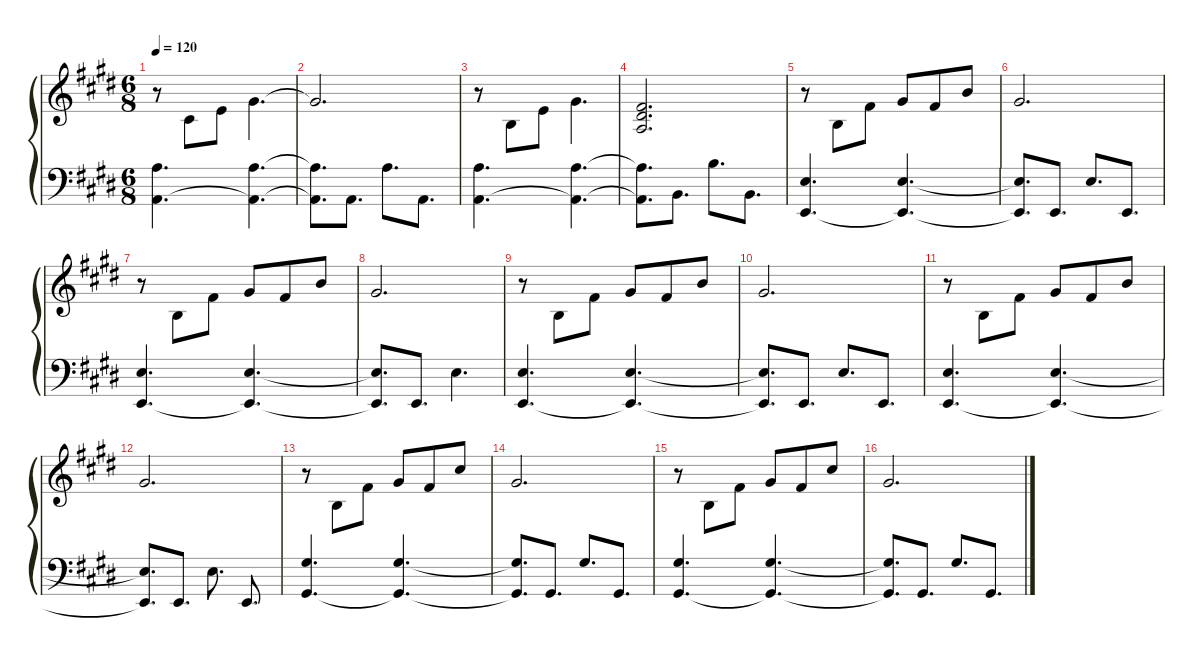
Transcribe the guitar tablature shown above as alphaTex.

\defaultSystemsLayout 4
\hideDynamics
\bracketExtendMode groupsimilarinstruments
\singleTrackTrackNamePolicy hidden
\multiTrackTrackNamePolicy hidden
\otherSystemsTrackNameOrientation horizontal
\extendBarLines
\track ("Acoustic Piano (Staff 1)" "pno.") {instrument acousticgrandpiano}
\staff {score}
\tuning (E4 B3 G3 D3 A2 E2)
\ts (6 8)
\tempo 120
\clef g2
\ks e
r.8{dy mf beam Down beam merge} 2.2{acc #}.8{dy p beam Up beam merge} 5.2{acc forcenatural}.8{beam Up beam merge} 4.1{acc #}.4{d dy mp beam Up beam merge} |
4.1{t acc #}.2{d dy mf beam Up beam merge} |
r.8{beam Down beam merge} 0.2{acc forcenatural}.8{dy p beam Up beam merge} 0.1{acc forcenatural}.8{beam Up beam merge} 4.1{acc #}.4{d dy mf beam Up beam merge} |
(2.1{acc #} 4.2{acc #} 2.3{acc forcenatural}).2{d bd 120 dy mp beam Up beam merge} |
r.8{beam Down beam merge} 0.2{acc forcenatural}.8{dy p beam Up beam merge} 2.1{acc #}.8{dy mp beam Up beam split} 4.1{acc #}.8{dy f beam Up beam merge} 7.2{acc #}.8{dy mf beam Up beam merge} 7.1{acc forcenatural}.8{beam Up beam merge} |
4.1{acc #}.2{d dy f beam Up beam merge} |
r.8{beam Down beam merge} 0.2{acc forcenatural}.8{dy p beam Up beam merge} 2.1{acc #}.8{dy mf beam Up beam split} 4.1{acc #}.8{dy f beam Up beam merge} 7.2{acc #}.8{dy mf beam Up beam merge} 7.1{acc forcenatural}.8{dy f beam Up beam merge} |
4.1{acc #}.2{d beam Up beam merge} |
r.8{beam Down beam merge} 0.2{acc forcenatural}.8{dy p beam Up beam merge} 2.1{acc #}.8{dy mp beam Up beam split} 4.1{acc #}.8{dy f beam Up beam merge} 7.2{acc #}.8{dy mf beam Up beam merge} 7.1{acc forcenatural}.8{beam Up beam merge} |
4.1{acc #}.2{d dy f beam Up beam merge} |
r.8{beam Down beam merge} 0.2{acc forcenatural}.8{dy p beam Up beam merge} 2.1{acc #}.8{dy mf beam Up beam split} 4.1{acc #}.8{dy f beam Up beam merge} 7.2{acc #}.8{dy mf beam Up beam merge} 7.1{acc forcenatural}.8{dy f beam Up beam merge} |
4.1{acc #}.2{d beam Up beam merge} |
r.8{beam Down beam merge} 0.2{acc forcenatural}.8{dy p beam Up beam merge} 2.1{acc #}.8{dy mp beam Up beam split} 4.1{acc #}.8{dy mf beam Up beam merge} 7.2{acc #}.8{beam Up beam merge} 9.1{acc #}.8{dy mp beam Down beam merge} |
4.1{acc #}.2{d dy mf beam Up beam merge} |
r.8{beam Down beam merge} 0.2{acc forcenatural}.8{dy p beam Up beam merge} 2.1{acc #}.8{dy mf beam Up beam split} 4.1{acc #}.8{beam Up beam merge} 7.2{acc #}.8{beam Up beam merge} 9.1{acc #}.8{beam Down beam merge} |
9.2{acc #}.2{d beam Up beam merge}
\staff {score}
\tuning (G2 D2 A1 E1 B0)
\clef f4
\ottava regular
\simile none
\ks e
(14.1{acc forcenatural} 12.3{acc forcenatural}).4{d dy p} (14.1{acc forcenatural} 12.3{t acc forcenatural}).4{d} |
(14.1{t acc forcenatural} 12.3{t acc forcenatural}).8{d} 12.3{acc forcenatural}.8{d} 14.1{acc forcenatural}.8{d dy mp} 12.3{acc forcenatural}.8{d} |
(14.1{acc forcenatural} 12.3{acc forcenatural}).4{d dy p} (14.1{acc forcenatural} 12.3{t acc forcenatural}).4{d} |
(14.1{t acc forcenatural} 12.3{t acc forcenatural}).8{d} 14.3{acc forcenatural}.8{d} 16.1{acc forcenatural}.8{d dy mp} 14.3{acc forcenatural}.8{d} |
(9.1{acc forcenatural} 7.3{acc forcenatural}).4{d} (9.1{acc forcenatural} 7.3{t acc forcenatural}).4{d} |
(9.1{t acc forcenatural} 7.3{t acc forcenatural}).8{d dy p} 7.3{acc forcenatural}.8{d} 9.1{acc forcenatural}.8{d dy mp} 7.3{acc forcenatural}.8{d} |
(9.1{acc forcenatural} 7.3{acc forcenatural}).4{d} (9.1{acc forcenatural} 7.3{t acc forcenatural}).4{d} |
(9.1{t acc forcenatural} 7.3{t acc forcenatural}).8{d dy p} 7.3{acc forcenatural}.8{d} 9.1{acc forcenatural}.4{d dy mp} |
(7.3{acc forcenatural} 5.5{acc forcenatural}).4{d ot 8vb} (7.3{acc forcenatural} 5.5{t acc forcenatural}).4{d ot 8vb} |
(7.3{t acc forcenatural} 5.5{t acc forcenatural}).8{d ot 8vb dy p} 7.3{acc forcenatural}.8{d} 9.1{acc forcenatural}.8{d dy mp} 7.3{acc forcenatural}.8{d} |
(7.3{acc forcenatural} 5.5{acc forcenatural}).4{d ot 8vb} (7.3{acc forcenatural} 5.5{t acc forcenatural}).4{d ot 8vb} |
(7.3{t acc forcenatural} 5.5{t acc forcenatural}).8{d ot 8vb dy p} 7.3{acc forcenatural}.8{d} 9.1{acc forcenatural}.8{d dy mp beam split} 7.3{acc forcenatural}.8{d} |
(11.3{acc #} 9.5{acc #}).4{d ot 8vb dy p} (11.3{acc #} 9.5{t acc #}).4{d ot 8vb} |
(11.3{t acc #} 9.5{t acc #}).8{d ot 8vb} 11.3{acc #}.8{d} 13.1{acc #}.8{d dy mp} 11.3{acc #}.8{d} |
(11.3{acc #} 9.5{acc #}).4{d ot 8vb dy p} (11.3{acc #} 9.5{t acc #}).4{d ot 8vb} |
(11.3{t acc #} 9.5{t acc #}).8{d ot 8vb} 11.3{acc #}.8{d} 13.1{acc #}.8{d dy mp} 11.3{acc #}.8{d}
